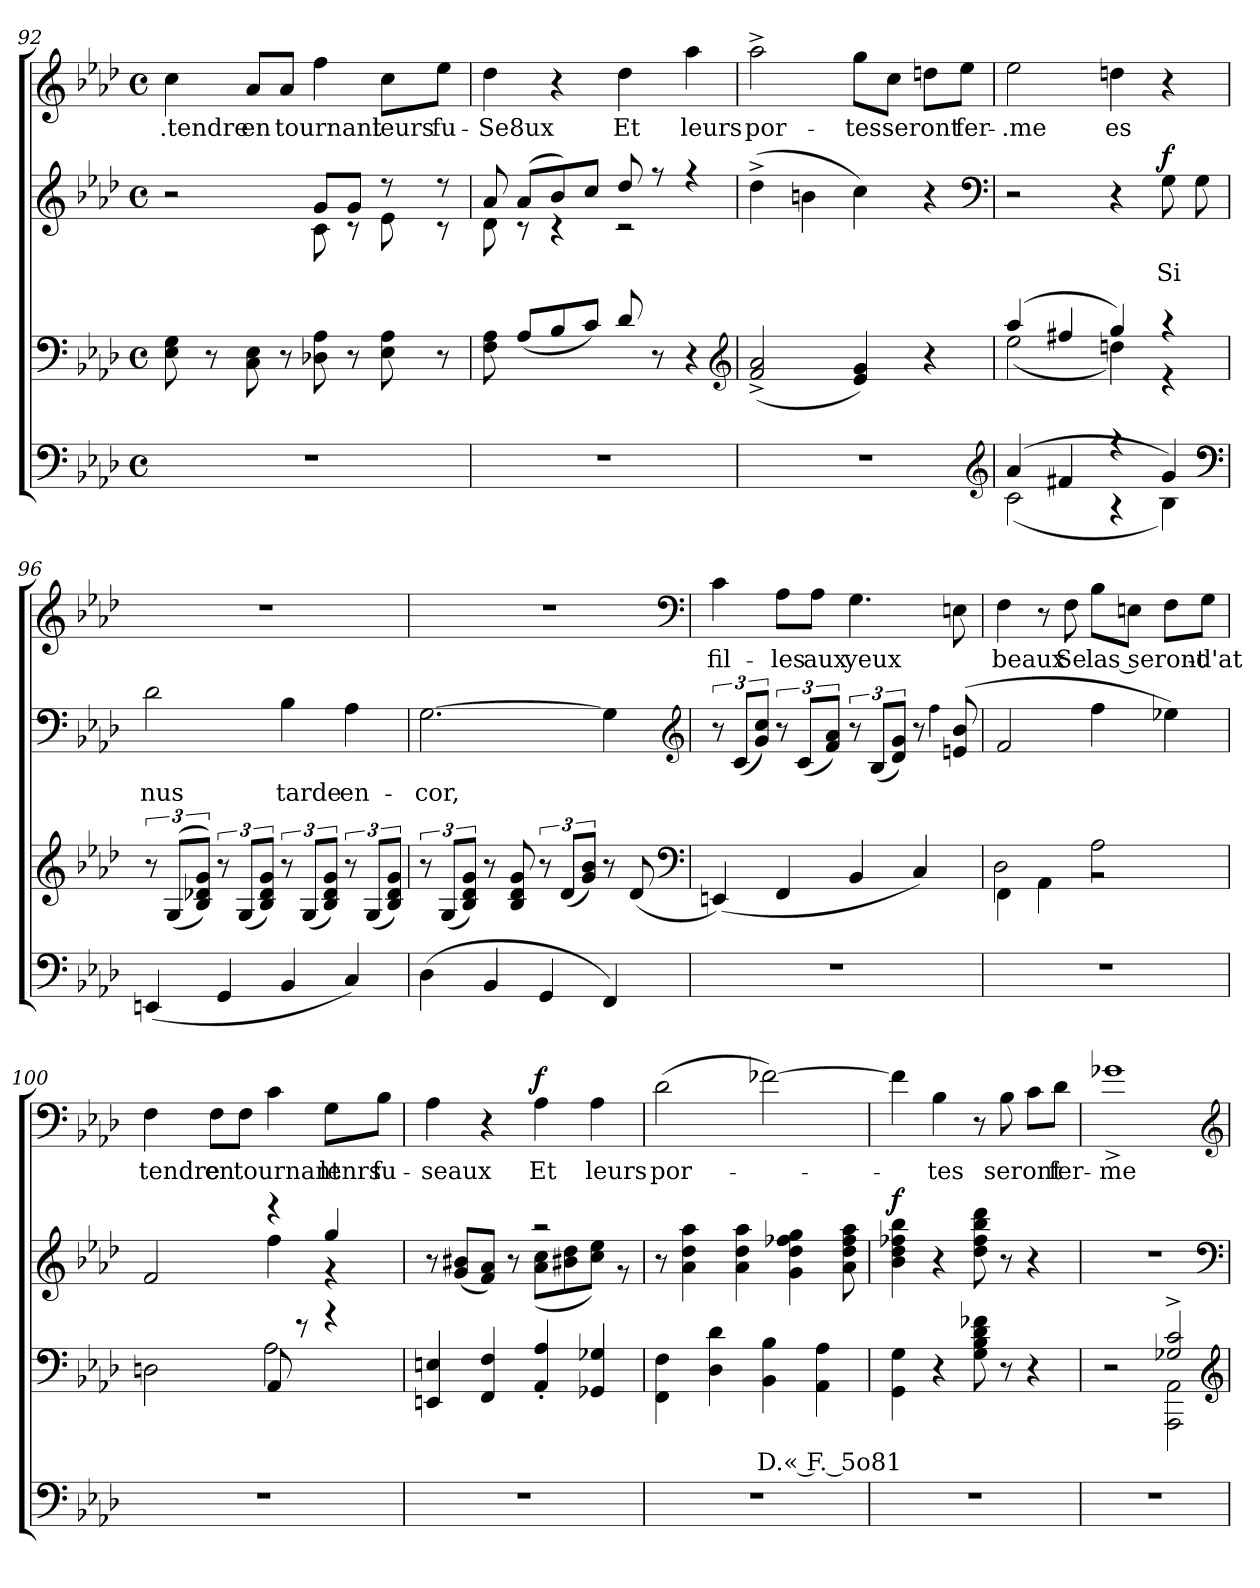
**kern	**kern	**text	**kern	**text	**dynam	**kern	**text	**dynam
*part4	*part3	*part3	*part2	*part2	*part2	*part1	*part1	*part1
*staff4	*staff3	*staff3	*staff2	*staff2	*staff2	*staff1	*staff1	*staff1
!!LO:LB:g=z
*clefF4	*clefF4	*	*clefG2	*	*	*clefG2	*	*
*k[b-e-a-d-]	*k[b-e-a-d-]	*	*k[b-e-a-d-]	*	*	*k[b-e-a-d-]	*	*
*A-:	*A-:	*	*A-:	*	*	*A-:	*	*
*M4/4	*M4/4	*	*M4/4	*	*	*M4/4	*	*
*met(c)	*met(c)	*	*met(c)	*	*	*met(c)	*	*
=92	=92	=92	=92	=92	=92	=92	=92	=92
*	*	*	*^	*	*	*	*	*
1r	8E-\ 8G\	.	2r	2ryy	.	.	4cc\	.tendre	.
.	8r	.	.	.	.	.	.	.	.
.	8C\ 8E-\	.	.	.	.	.	8a-/L	en	.
.	8r	.	.	.	.	.	8a-/J	tournant	.
.	8D-X\ 8A-\	.	8g/L	8c\	.	.	4ff\	.	.
.	8r	.	8g/J	8r	.	.	.	.	.
.	8E-\ 8A-\	.	8r	8e-\	.	.	8cc\L	leurs	.
.	8r	.	8r	8r	.	.	8ee-\J	fu-	.
=93	=93	=93	=93	=93	=93	=93	=93	=93	=93
1r	8F\ 8A-\	.	8a-/	8d-\	.	.	4dd-\	Se8ux	.
.	(8A-/L	.	(8a-/L	8r	.	.	.	.	.
.	8B-/	.	8b-/)	4r	.	.	4r	.	.
.	8c/J)	.	8cc/J	.	.	.	.	.	.
.	8d-/	.	8dd-/	2r	.	.	4dd-\	Et	.
.	8r	.	8r	.	.	.	.	.	.
.	4r	.	4r	.	.	.	4aa-\	leurs	.
*	*	*	*v	*v	*	*	*	*	*
*	*clefG2	*	*	*	*	*	*	*
=94	=94	=94	=94	=94	=94	=94	=94	=94
1r	(2f^/ 2a-^/	.	(4dd-^\	.	.	2aa-^\	por-	.
.	.	.	4bn\	.	.	.	.	.
.	4e-/ 4g/)	.	4cc\)	.	.	8gg\L	tes	.
.	.	.	.	.	.	8cc\J	seront	.
.	4r	.	4r	.	.	8ddn\L	.	.
.	.	.	.	.	.	8ee-\J	fer-	.
*clefG2	*	*	*clefF4	*	*	*	*	*
!!LO:PB:g=z
=95	=95	=95	=95	=95	=95	=95	=95	=95
*^	*^	*	*	*	*	*	*	*
(4a-/	(2c\	(4aa-/	(2ee-\	.	2r	.	.	2ee-\	.me	.
4f#X/	.	4ff#X/	.	.	.	.	.	.	.	.
4r	4r	4gg/)	4ddn\)	.	4r	.	.	4ddn\	es	.
4g/)	4B-\)	4r	4r	.	8G\	Si	f'	4r	.	.
.	.	.	.	.	8G\	.	.	.	.	.
*v	*v	*	*	*	*	*	*	*	*	*
*	*v	*v	*	*	*	*	*	*	*
*clefF4	*	*	*	*	*	*	*	*
=96	=96	=96	=96	=96	=96	=96	=96	=96
(4EEn/	12r	.	2d-\	nus	.	1r	.	.
.	((12G/L	.	.	.	.	.	.	.
.	12B-/ 12d-X/ 12g/J))	.	.	.	.	.	.	.
4GG/	12r	.	.	.	.	.	.	.
.	(12G/L	.	.	.	.	.	.	.
.	12B-/ 12d-/ 12g/J)	.	.	.	.	.	.	.
4BB-/	12r	.	4B-\	tarde	.	.	.	.
.	(12G/L	.	.	.	.	.	.	.
.	12B-/ 12d-/ 12g/J)	.	.	.	.	.	.	.
4C/)	12r	.	4A-\	en-	.	.	.	.
.	(12G/L	.	.	.	.	.	.	.
.	12B-/ 12d-/ 12g/J)	.	.	.	.	.	.	.
=97	=97	=97	=97	=97	=97	=97	=97	=97
(4D-\	12r	.	[2.G\	cor,	.	1r	.	.
.	(12G/L	.	.	.	.	.	.	.
.	12B-/ 12d-/ 12g/J)	.	.	.	.	.	.	.
4BB-/	8r	.	.	.	.	.	.	.
.	8B-/ 8d-/ 8g/	.	.	.	.	.	.	.
4GG/	12r	.	.	.	.	.	.	.
.	(12d-/L	.	.	.	.	.	.	.
.	12g/ 12b-/J)	.	.	.	.	.	.	.
4FF/)	8r	.	4G\]	.	.	.	.	.
.	(8d-/	.	.	.	.	.	.	.
*	*clefF4	*	*clefG2	*	*	*clefF4	*	*
!!LO:LB:g=z
=98	=98	=98	=98	=98	=98	=98	=98	=98
1r	(4EEn/)	.	12r	.	.	4c\	fil-	.
.	.	.	(12c/L	.	.	.	.	.
.	.	.	12g/ 12cc/J)	.	.	.	.	.
.	4FF/	.	12r	.	.	8A-\L	les	.
.	.	.	(12c/L	.	.	.	.	.
.	.	.	.	.	.	8A-\J	aux	.
.	.	.	12f/ 12a-/J)	.	.	.	.	.
.	4BB-/	.	12r	.	.	4.G\	yeux	.
.	.	.	(12B-/L	.	.	.	.	.
.	.	.	12d-/ 12g/J)	.	.	.	.	.
.	4C/)	.	8r	.	.	.	.	.
.	.	.	4qqff\	.	.	.	.	.
.	.	.	(8en/ 8b-/	.	.	8En\	.	.
=99	=99	=99	=99	=99	=99	=99	=99	=99
*	*^	*	*	*	*	*	*	*
1r	4FF\	2D-\	.	2f/	.	.	4F\	beaux	.
.	4AA-\	.	.	.	.	.	8r	.	.
.	.	.	.	.	.	.	8F\	Se	crese .
.	2A-\	2r	.	4ff\	.	.	8B-\L	las seront-	.
.	.	.	.	.	.	.	8En\J	.	.
.	.	.	.	4ee-X\)	.	.	8F\L	.	.
.	.	.	.	.	.	.	8G\J	d'at	.
=100	=100	=100	=100	=100	=100	=100	=100	=100	=100
*	*	*	*	*^	*	*	*	*	*
1r	2ryy	2Dn\	.	2f/	2ryy	.	.	4F\	tendre	.
.	.	.	.	.	.	.	.	8F\L	en	.
.	.	.	.	.	.	.	.	8F\J	tournant	.
.	8AA-/	2A-\	.	4r	4ff\	.	.	4c\	.	.
.	8r	.	.	.	.	.	.	.	.	.
.	4r	.	.	4gg/	4r	.	.	8G\L	lenrs	.
.	.	.	.	.	.	.	.	8B-\J	fu-	.
*	*v	*v	*	*	*	*	*	*	*	*
!!LO:LB:g=z
=101	=101	=101	=101	=101	=101	=101	=101	=101	=101
1r	4EEn/ 4En/	.	8r	2ryy	.	.	4A-\	seaux	.
.	.	.	(8g/ 8b#X/L	.	.	.	.	.	.
.	4FF/ 4F/	.	8f/ 8a-/J)	.	.	.	4r	.	.
.	.	.	8r	.	.	.	.	.	.
.	4AA-'/ 4A-'/	.	2r	(8a-\ 8cc\L	.	.	4A-\	Et	f
.	.	.	.	8b#X\ 8dd-\	.	.	.	.	.
.	4GG-X/ 4G-X/	.	.	8cc\ 8ee-\J)	.	.	4A-\	leurs	.
.	.	.	.	8r	.	.	.	.	.
*	*	*	*v	*v	*	*	*	*	*
=102	=102	=102	=102	=102	=102	=102	=102	=102
1r	4FF\ 4F\	.	8r	.	.	(2d-\	por-	.
.	.	.	4a-\ 4dd-\ 4aa-\	.	.	.	.	.
.	4D-\ 4d-\	.	.	.	.	.	.	.
.	.	.	4a-\ 4dd-\ 4aa-\	.	.	.	.	.
.	4BB-\ 4B-\	D.« F. 5o81	.	.	.	[2f-X\)	.	.
.	.	.	4g\ 4dd-\ 4ff-X\ 4gg\	.	.	.	.	.
.	4AA-\ 4A-\	.	.	.	.	.	.	.
.	.	.	8a-\ 8dd-\ 8ff-\ 8aa-\	.	.	.	.	.
=103	=103	=103	=103	=103	=103	=103	=103	=103
1r	4GG\ 4G\	.	4b-\ 4dd-\ 4ff-X\ 4bb-\	.	f	4f-\]	.	.
.	4r	.	4r	.	.	4B-\	tes	.
.	8G\ 8B-\ 8d-\ 8f-X\	.	8dd-\ 8ff-\ 8bb-\ 8ddd-\	.	.	8r	.	.
.	8r	.	8r	.	.	8B-\	seront	.
.	4r	.	4r	.	.	8c\L	.	.
.	.	.	.	.	.	8d-\J	fer-	.
=104	=104	=104	=104	=104	=104	=104	=104	=104
*	*^	*	*	*	*	*	*	*
1r	2r	2ryy	.	1r	.	.	1g-X^/	me-	.
.	2G-X^/ 2c^/	2AAA-\ 2AA-\	.	.	.	.	.	.	.
*	*v	*v	*	*	*	*	*	*	*
*	*clefG2	*	*clefF4	*	*	*clefG2	*	*
=	=	=	=	=	=	=	=	=
*-	*-	*-	*-	*-	*-	*-	*-	*-
